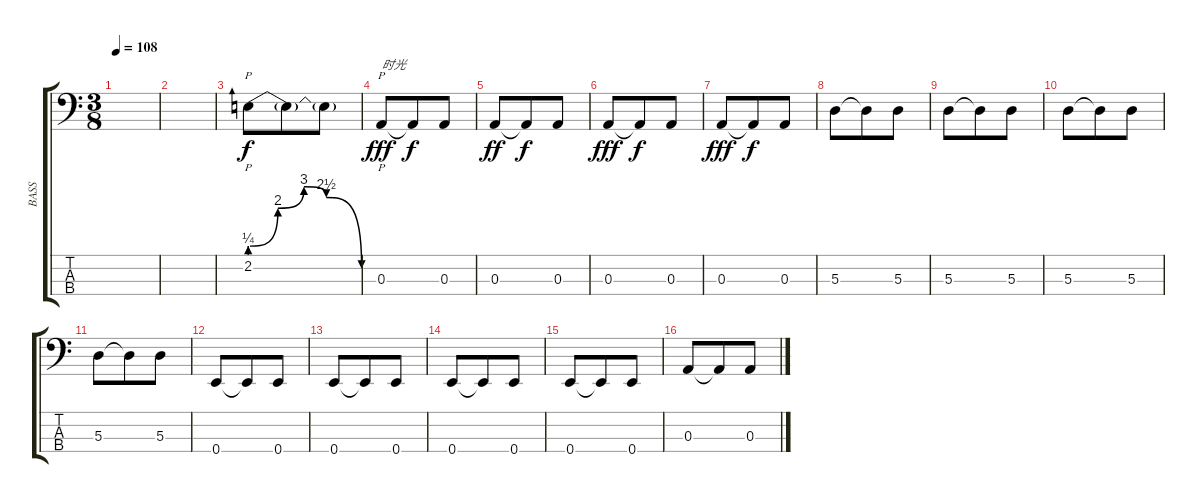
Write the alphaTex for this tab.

\track ("BASS" "BASS") {instrument acousticguitarnylon}
\staff {score tabs}
\tuning (G2 D2 A1 E1) {hide}
\ts (3 8)
\tempo 108
\clef f4
\ks c
|
|
2.2{be (custom 0 1 15 8 29 12 41 10 60 0)}.8{p} 2.2{t}.8{dy f} 2.2{t}.8 |
0.3.8{p txt "时光" dy fff} 0.3{t}.8{dy f} 0.3.8 |
0.3.8{dy ff} 0.3{t}.8{dy f} 0.3.8 |
0.3.8{dy fff} 0.3{t}.8{dy f} 0.3.8 |
0.3.8{dy fff} 0.3{t}.8{dy f} 0.3.8 |
5.3.8 5.3{t}.8 5.3.8 |
5.3.8 5.3{t}.8 5.3.8 |
5.3.8 5.3{t}.8 5.3.8 |
5.3.8 5.3{t}.8 5.3.8 |
0.4.8 0.4{t}.8 0.4.8 |
0.4.8 0.4{t}.8 0.4.8 |
0.4.8 0.4{t}.8 0.4.8 |
0.4.8 0.4{t}.8 0.4.8 |
0.3.8 0.3{t}.8 0.3.8
